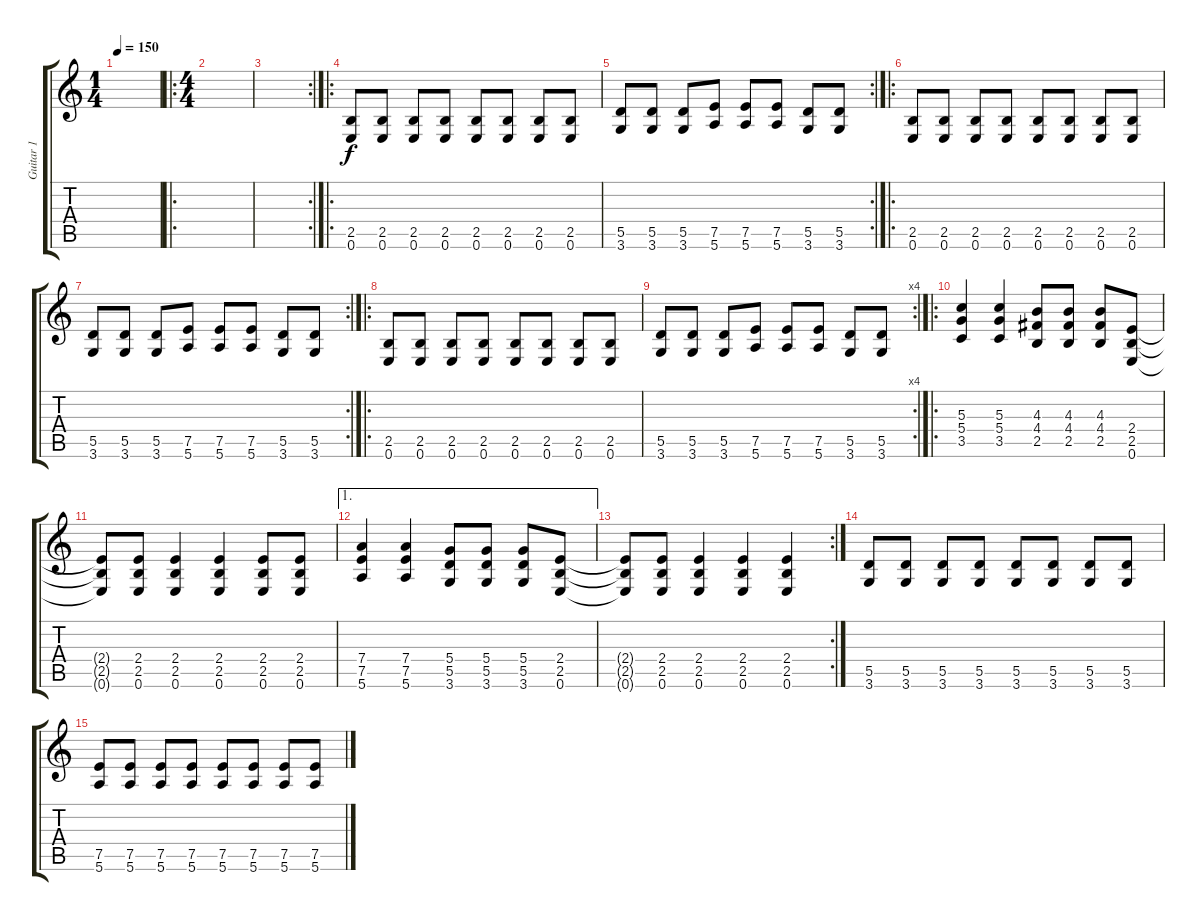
\track ("Guitar 1" "Guitar 1") {instrument distortionguitar}
\staff {score tabs}
\tuning (E4 B3 G3 D3 A2 E2) {hide}
\ts (1 4)
\tempo 150
\clef g2
\ks c
|
\ro
\ts (4 4)
|
\rc 2
|
\ro
(2.5 0.6).8 (2.5 0.6).8 (2.5 0.6).8 (2.5 0.6).8 (2.5 0.6).8 (2.5 0.6).8 (2.5 0.6).8 (2.5 0.6).8 |
\rc 2
(5.5 3.6).8 (5.5 3.6).8 (5.5 3.6).8 (7.5 5.6).8 (7.5 5.6).8 (7.5 5.6).8 (5.5 3.6).8 (5.5 3.6).8 |
\ro
(2.5 0.6).8 (2.5 0.6).8 (2.5 0.6).8 (2.5 0.6).8 (2.5 0.6).8 (2.5 0.6).8 (2.5 0.6).8 (2.5 0.6).8 |
\rc 2
(5.5 3.6).8 (5.5 3.6).8 (5.5 3.6).8 (7.5 5.6).8 (7.5 5.6).8 (7.5 5.6).8 (5.5 3.6).8 (5.5 3.6).8 |
\ro
(2.5 0.6).8 (2.5 0.6).8 (2.5 0.6).8 (2.5 0.6).8 (2.5 0.6).8 (2.5 0.6).8 (2.5 0.6).8 (2.5 0.6).8 |
\rc 4
(5.5 3.6).8 (5.5 3.6).8 (5.5 3.6).8 (7.5 5.6).8 (7.5 5.6).8 (7.5 5.6).8 (5.5 3.6).8 (5.5 3.6).8 |
\ro
(5.3 5.4 3.5).4 (5.3 5.4 3.5).4 (4.3 4.4 2.5).8 (4.3 4.4 2.5).8 (4.3 4.4 2.5).8 (2.4 2.5 0.6).8 |
(2.4{t} 2.5{t} 0.6{t}).8 (2.4 2.5 0.6).8 (2.4 2.5 0.6).4 (2.4 2.5 0.6).4 (2.4 2.5 0.6).8 (2.4 2.5 0.6).8 |
\ae 1
(7.4 7.5 5.6).4 (7.4 7.5 5.6).4 (5.4 5.5 3.6).8 (5.4 5.5 3.6).8 (5.4 5.5 3.6).8 (2.4 2.5 0.6).8 |
\rc 2
(2.4{t} 2.5{t} 0.6{t}).8 (2.4 2.5 0.6).8 (2.4 2.5 0.6).4 (2.4 2.5 0.6).4 (2.4 2.5 0.6).4 |
(5.5 3.6).8 (5.5 3.6).8 (5.5 3.6).8 (5.5 3.6).8 (5.5 3.6).8 (5.5 3.6).8 (5.5 3.6).8 (5.5 3.6).8 |
(7.5 5.6).8 (7.5 5.6).8 (7.5 5.6).8 (7.5 5.6).8 (7.5 5.6).8 (7.5 5.6).8 (7.5 5.6).8 (7.5 5.6).8
